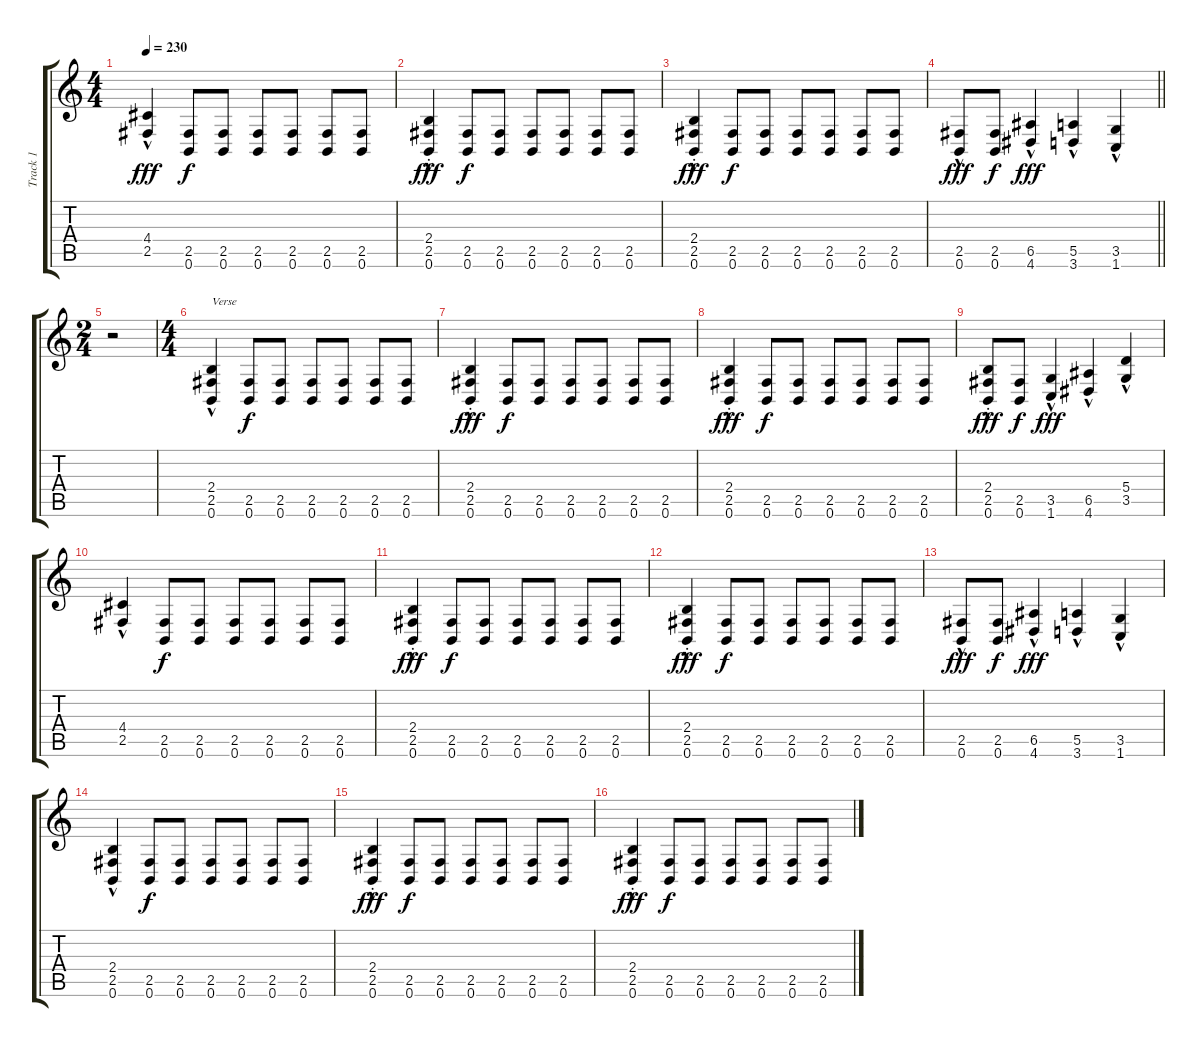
\track ("Track 1" "Track 1") {instrument distortionguitar}
\staff {score tabs}
\tuning (B3 Gb3 D3 A2 E2 B1) {hide}
\ts (4 4)
\tempo 230
\clef g2
\ks c
(4.4{hac} 2.5{hac}).4{dy fff} (2.5 0.6).8{dy f} (2.5 0.6).8 (2.5 0.6).8 (2.5 0.6).8 (2.5 0.6).8 (2.5 0.6).8 |
(2.4{st} 2.5{hac st} 0.6{hac st}).4{dy fff} (2.5 0.6).8{dy f} (2.5 0.6).8 (2.5 0.6).8 (2.5 0.6).8 (2.5 0.6).8 (2.5 0.6).8 |
(2.4{st} 2.5{hac st} 0.6{hac st}).4{dy fff} (2.5 0.6).8{dy f} (2.5 0.6).8 (2.5 0.6).8 (2.5 0.6).8 (2.5 0.6).8 (2.5 0.6).8 |
\barLineRight lightlight
(2.5{hac} 0.6{hac}).8{dy fff} (2.5 0.6).8{dy f} (6.5{hac} 4.6{hac}).4{dy fff} (5.5{hac} 3.6{hac}).4 (3.5{hac} 1.6{hac}).4 |
\ts (2 4)
r.2 |
\ts (4 4)
(2.4 2.5{hac} 0.6{hac}).4{txt "Verse"} (2.5 0.6).8{dy f} (2.5 0.6).8 (2.5 0.6).8 (2.5 0.6).8 (2.5 0.6).8 (2.5 0.6).8 |
(2.4{st} 2.5{hac st} 0.6{hac st}).4{dy fff} (2.5 0.6).8{dy f} (2.5 0.6).8 (2.5 0.6).8 (2.5 0.6).8 (2.5 0.6).8 (2.5 0.6).8 |
(2.4{st} 2.5{hac st} 0.6{hac st}).4{dy fff} (2.5 0.6).8{dy f} (2.5 0.6).8 (2.5 0.6).8 (2.5 0.6).8 (2.5 0.6).8 (2.5 0.6).8 |
(2.4{st} 2.5{hac} 0.6{hac}).8{dy fff} (2.5 0.6).8{dy f} (3.5{hac} 1.6{hac}).4{dy fff} (6.5{hac} 4.6{hac}).4 (5.4{hac} 3.5{hac}).4 |
(4.4{hac} 2.5{hac}).4 (2.5 0.6).8{dy f} (2.5 0.6).8 (2.5 0.6).8 (2.5 0.6).8 (2.5 0.6).8 (2.5 0.6).8 |
(2.4{st} 2.5{hac st} 0.6{hac st}).4{dy fff} (2.5 0.6).8{dy f} (2.5 0.6).8 (2.5 0.6).8 (2.5 0.6).8 (2.5 0.6).8 (2.5 0.6).8 |
(2.4{st} 2.5{hac st} 0.6{hac st}).4{dy fff} (2.5 0.6).8{dy f} (2.5 0.6).8 (2.5 0.6).8 (2.5 0.6).8 (2.5 0.6).8 (2.5 0.6).8 |
(2.5{hac} 0.6{hac}).8{dy fff} (2.5 0.6).8{dy f} (6.5{hac} 4.6{hac}).4{dy fff} (5.5{hac} 3.6{hac}).4 (3.5{hac} 1.6{hac}).4 |
(2.4 2.5{hac} 0.6{hac}).4 (2.5 0.6).8{dy f} (2.5 0.6).8 (2.5 0.6).8 (2.5 0.6).8 (2.5 0.6).8 (2.5 0.6).8 |
(2.4{st} 2.5{hac st} 0.6{hac st}).4{dy fff} (2.5 0.6).8{dy f} (2.5 0.6).8 (2.5 0.6).8 (2.5 0.6).8 (2.5 0.6).8 (2.5 0.6).8 |
(2.4{st} 2.5{hac st} 0.6{hac st}).4{dy fff} (2.5 0.6).8{dy f} (2.5 0.6).8 (2.5 0.6).8 (2.5 0.6).8 (2.5 0.6).8 (2.5 0.6).8
